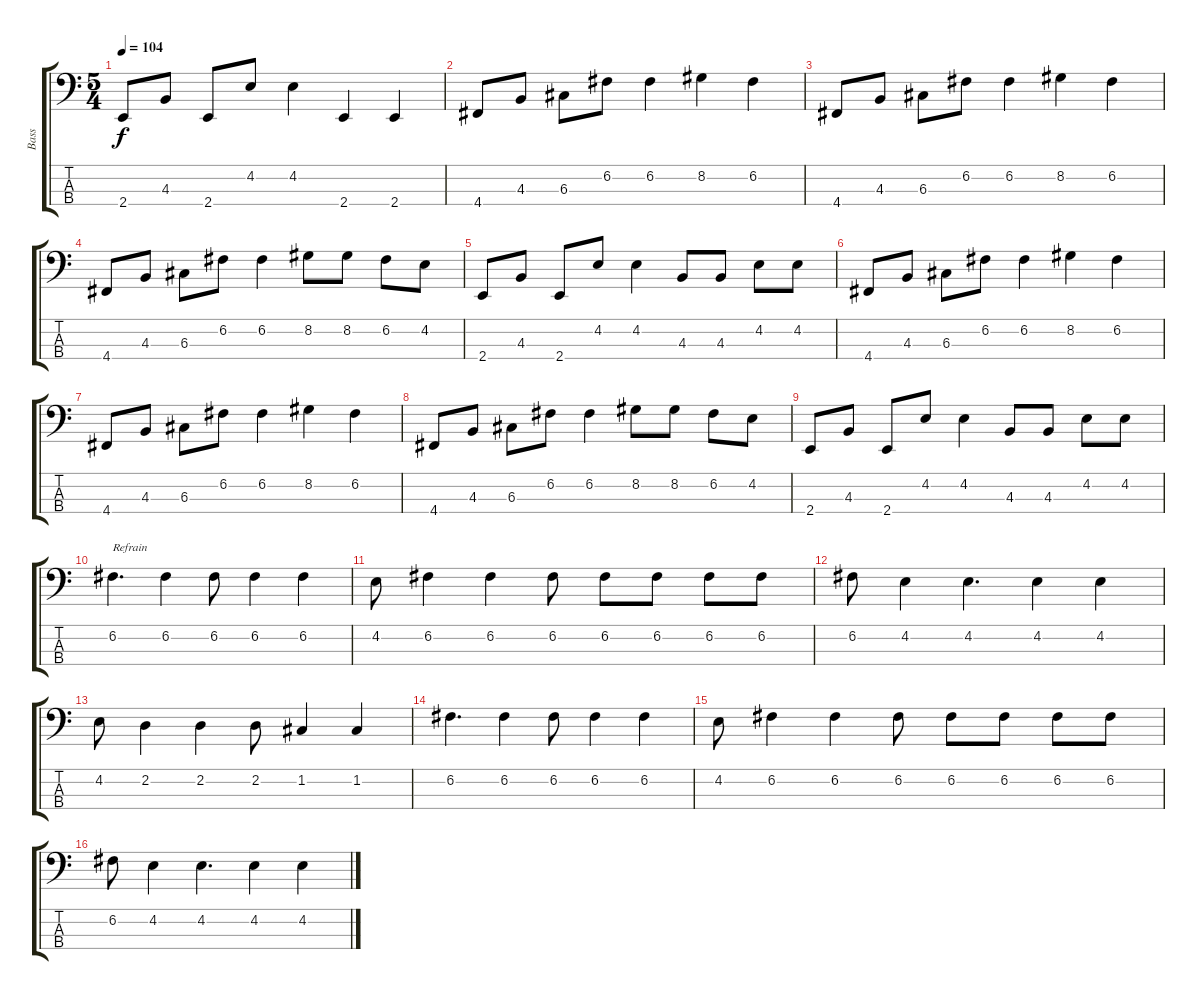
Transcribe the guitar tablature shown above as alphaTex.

\track ("Bass" "Bass") {instrument electricbassfinger}
\staff {score tabs}
\tuning (F2 C2 G1 D1) {hide}
\ts (5 4)
\tempo 104
\clef f4
\ks c
2.4.8{dy f} 4.3.8 2.4.8 4.2.8 4.2.4 2.4.4 2.4.4 |
4.4.8 4.3.8 6.3.8 6.2.8 6.2.4 8.2.4 6.2.4 |
4.4.8 4.3.8 6.3.8 6.2.8 6.2.4 8.2.4 6.2.4 |
4.4.8 4.3.8 6.3.8 6.2.8 6.2.4 8.2.8 8.2.8 6.2.8 4.2.8 |
2.4.8 4.3.8 2.4.8 4.2.8 4.2.4 4.3.8 4.3.8 4.2.8 4.2.8 |
4.4.8 4.3.8 6.3.8 6.2.8 6.2.4 8.2.4 6.2.4 |
4.4.8 4.3.8 6.3.8 6.2.8 6.2.4 8.2.4 6.2.4 |
4.4.8 4.3.8 6.3.8 6.2.8 6.2.4 8.2.8 8.2.8 6.2.8 4.2.8 |
2.4.8 4.3.8 2.4.8 4.2.8 4.2.4 4.3.8 4.3.8 4.2.8 4.2.8 |
6.2.4{d txt "Refrain"} 6.2.4 6.2.8 6.2.4 6.2.4 |
4.2.8 6.2.4 6.2.4 6.2.8 6.2.8 6.2.8 6.2.8 6.2.8 |
6.2.8 4.2.4 4.2.4{d} 4.2.4 4.2.4 |
4.2.8 2.2.4 2.2.4 2.2.8 1.2.4 1.2.4 |
6.2.4{d} 6.2.4 6.2.8 6.2.4 6.2.4 |
4.2.8 6.2.4 6.2.4 6.2.8 6.2.8 6.2.8 6.2.8 6.2.8 |
6.2.8 4.2.4 4.2.4{d} 4.2.4 4.2.4
